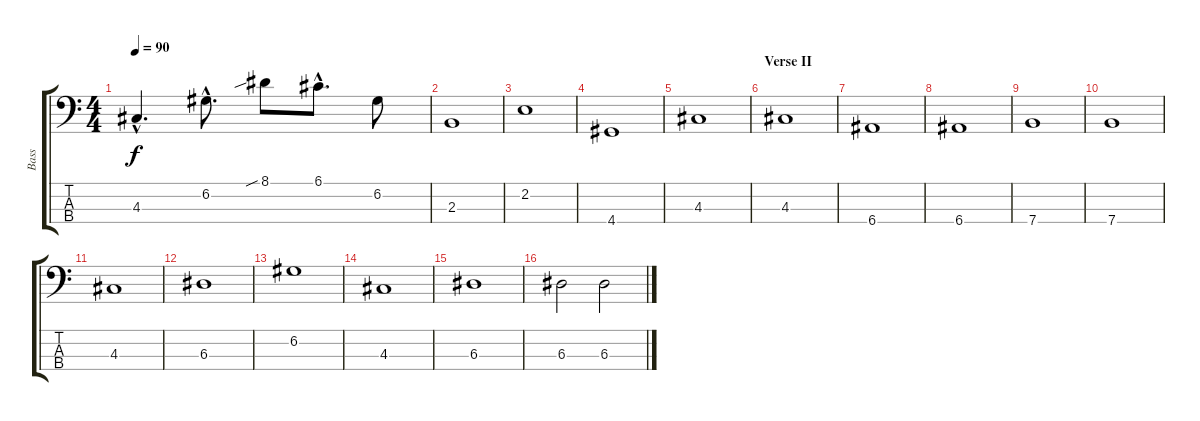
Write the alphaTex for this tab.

\track ("Bass" "Bass") {instrument electricbassfinger}
\staff {score tabs}
\tuning (G2 D2 A1 E1) {hide}
\ts (4 4)
\tempo 90
\clef f4
\ks c
4.3{hac}.4{d dy f} 6.2{hac}.8{d} 8.1{sib}.8 6.1{hac}.8{d} 6.2.8 |
2.3.1 |
2.2.1 |
4.4.1 |
4.3.1 |
\section ("" "Verse II")
4.3.1 |
6.4.1 |
6.4.1 |
7.4.1 |
7.4.1 |
4.3.1 |
6.3.1 |
6.2.1 |
4.3.1 |
6.3.1 |
6.3.2 6.3.2
